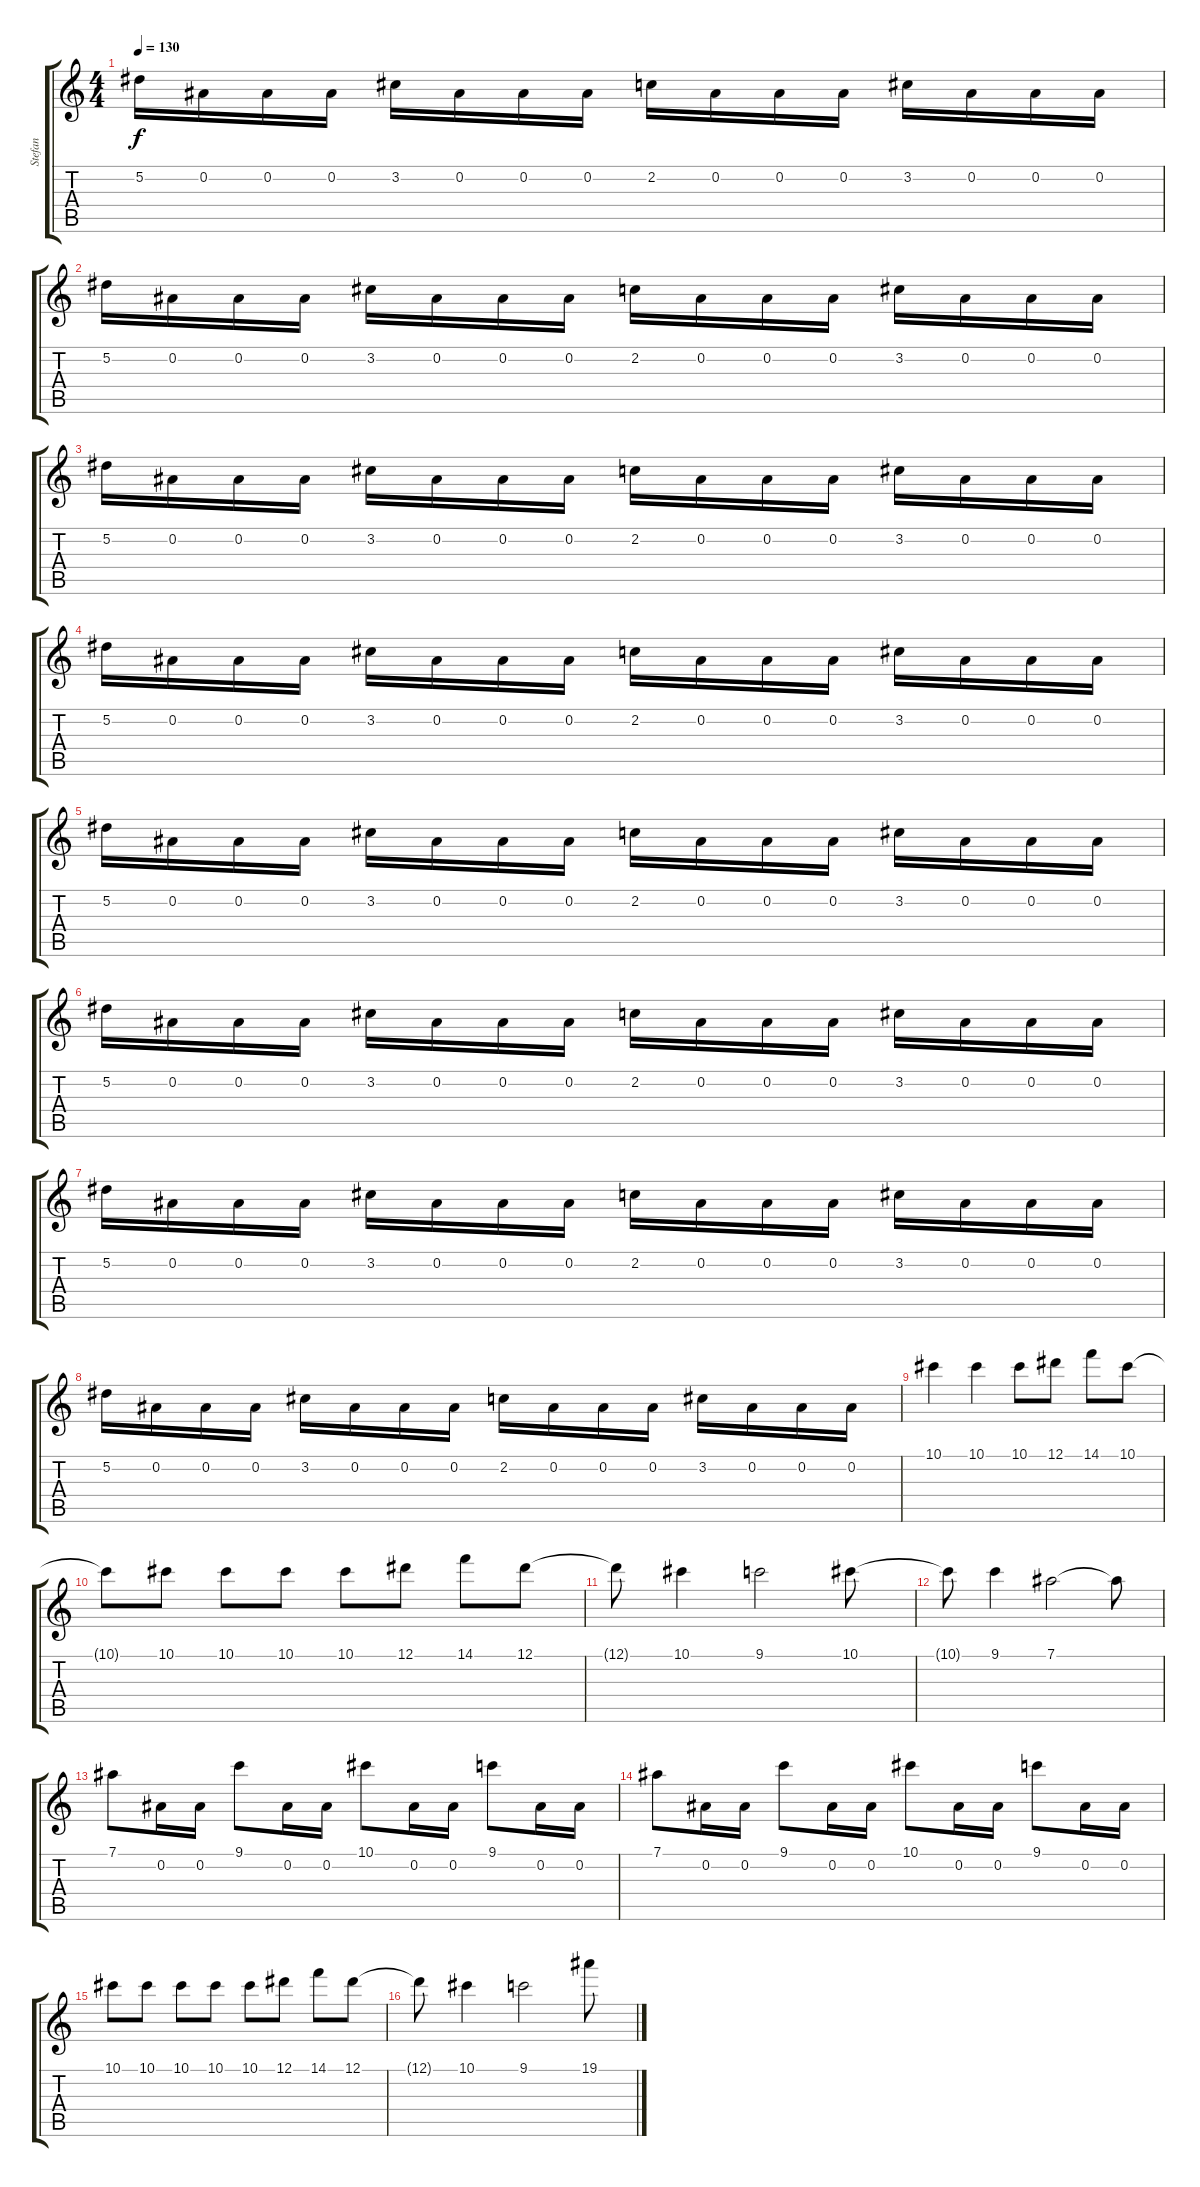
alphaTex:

\track ("Stefan" "Stefan") {instrument distortionguitar}
\staff {score tabs}
\tuning (Eb4 Bb3 Gb3 Db3 Ab2 Eb2) {hide}
\ts (4 4)
\tempo 130
\clef g2
\ks c
5.2.16{dy f} 0.2.16 0.2.16 0.2.16 3.2.16 0.2.16 0.2.16 0.2.16 2.2.16 0.2.16 0.2.16 0.2.16 3.2.16 0.2.16 0.2.16 0.2.16 |
5.2.16 0.2.16 0.2.16 0.2.16 3.2.16 0.2.16 0.2.16 0.2.16 2.2.16 0.2.16 0.2.16 0.2.16 3.2.16 0.2.16 0.2.16 0.2.16 |
5.2.16 0.2.16 0.2.16 0.2.16 3.2.16 0.2.16 0.2.16 0.2.16 2.2.16 0.2.16 0.2.16 0.2.16 3.2.16 0.2.16 0.2.16 0.2.16 |
5.2.16 0.2.16 0.2.16 0.2.16 3.2.16 0.2.16 0.2.16 0.2.16 2.2.16 0.2.16 0.2.16 0.2.16 3.2.16 0.2.16 0.2.16 0.2.16 |
5.2.16 0.2.16 0.2.16 0.2.16 3.2.16 0.2.16 0.2.16 0.2.16 2.2.16 0.2.16 0.2.16 0.2.16 3.2.16 0.2.16 0.2.16 0.2.16 |
5.2.16 0.2.16 0.2.16 0.2.16 3.2.16 0.2.16 0.2.16 0.2.16 2.2.16 0.2.16 0.2.16 0.2.16 3.2.16 0.2.16 0.2.16 0.2.16 |
5.2.16 0.2.16 0.2.16 0.2.16 3.2.16 0.2.16 0.2.16 0.2.16 2.2.16 0.2.16 0.2.16 0.2.16 3.2.16 0.2.16 0.2.16 0.2.16 |
5.2.16 0.2.16 0.2.16 0.2.16 3.2.16 0.2.16 0.2.16 0.2.16 2.2.16 0.2.16 0.2.16 0.2.16 3.2.16 0.2.16 0.2.16 0.2.16 |
10.1.4 10.1.4 10.1.8 12.1.8 14.1.8 10.1.8 |
10.1{t}.8 10.1.8 10.1.8 10.1.8 10.1.8 12.1.8 14.1.8 12.1.8 |
12.1{t}.8 10.1.4 9.1.2 10.1.8 |
10.1{t}.8 9.1.4 7.1.2 7.1{t}.8 |
7.1.8 0.2.16 0.2.16 9.1.8 0.2.16 0.2.16 10.1.8 0.2.16 0.2.16 9.1.8 0.2.16 0.2.16 |
7.1.8 0.2.16 0.2.16 9.1.8 0.2.16 0.2.16 10.1.8 0.2.16 0.2.16 9.1.8 0.2.16 0.2.16 |
10.1.8 10.1.8 10.1.8 10.1.8 10.1.8 12.1.8 14.1.8 12.1.8 |
12.1{t}.8 10.1.4 9.1.2 19.1.8
